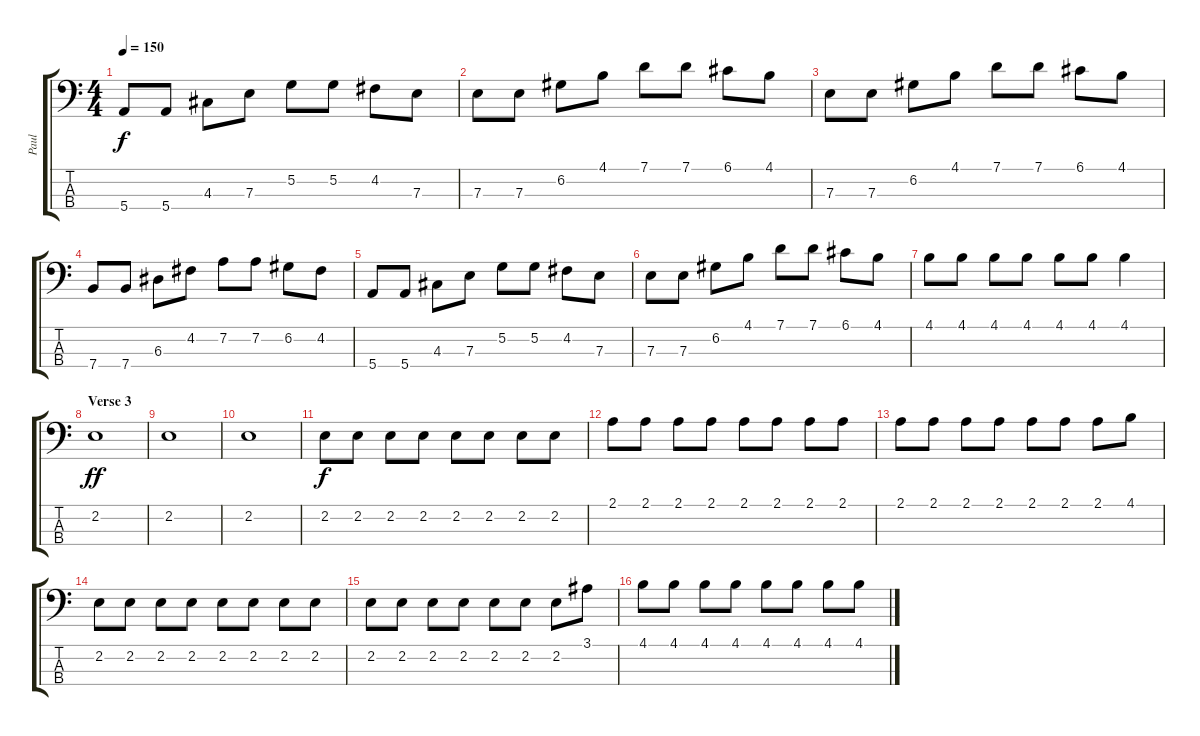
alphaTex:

\track ("Paul" "Paul") {instrument electricbassfinger}
\staff {score tabs}
\tuning (G2 D2 A1 E1) {hide}
\ts (4 4)
\tempo 150
\clef f4
\ks c
5.4.8{dy f} 5.4.8 4.3.8 7.3.8 5.2.8 5.2.8 4.2.8 7.3.8 |
7.3.8 7.3.8 6.2.8 4.1.8 7.1.8 7.1.8 6.1.8 4.1.8 |
7.3.8 7.3.8 6.2.8 4.1.8 7.1.8 7.1.8 6.1.8 4.1.8 |
7.4.8 7.4.8 6.3.8 4.2.8 7.2.8 7.2.8 6.2.8 4.2.8 |
5.4.8 5.4.8 4.3.8 7.3.8 5.2.8 5.2.8 4.2.8 7.3.8 |
7.3.8 7.3.8 6.2.8 4.1.8 7.1.8 7.1.8 6.1.8 4.1.8 |
4.1.8 4.1.8 4.1.8 4.1.8 4.1.8 4.1.8 4.1.4 |
\section ("" "Verse 3")
2.2.1{dy ff} |
2.2.1 |
2.2.1 |
2.2.8{dy f} 2.2.8 2.2.8 2.2.8 2.2.8 2.2.8 2.2.8 2.2.8 |
2.1.8 2.1.8 2.1.8 2.1.8 2.1.8 2.1.8 2.1.8 2.1.8 |
2.1.8 2.1.8 2.1.8 2.1.8 2.1.8 2.1.8 2.1.8 4.1.8 |
2.2.8 2.2.8 2.2.8 2.2.8 2.2.8 2.2.8 2.2.8 2.2.8 |
2.2.8 2.2.8 2.2.8 2.2.8 2.2.8 2.2.8 2.2.8 3.1.8 |
4.1.8 4.1.8 4.1.8 4.1.8 4.1.8 4.1.8 4.1.8 4.1.8
